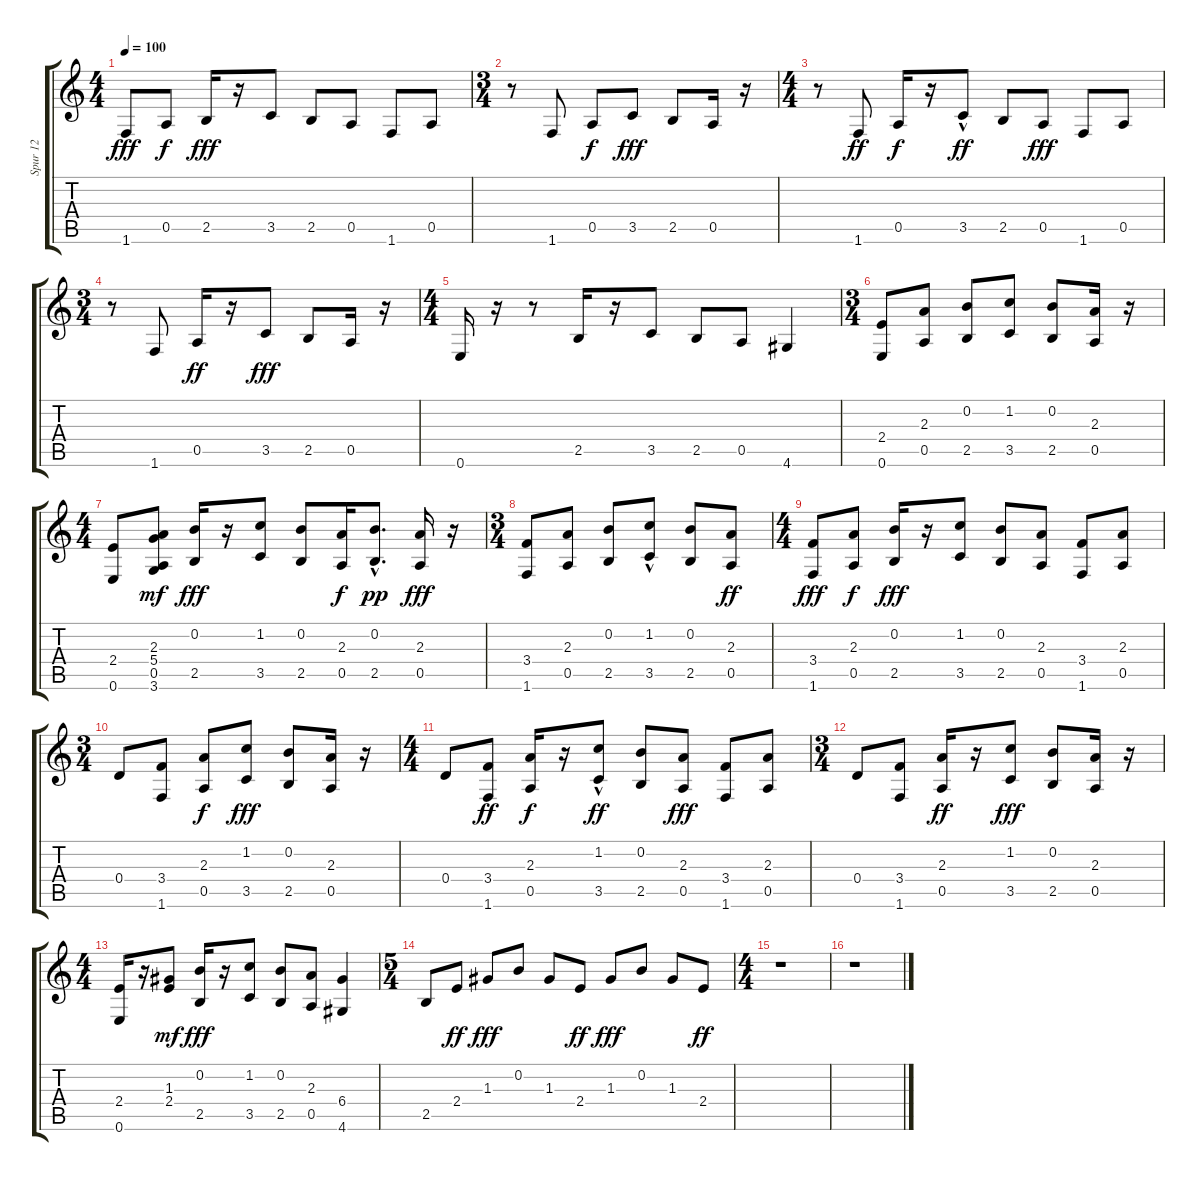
\track ("Spur 12" "Spur 12") {instrument electricguitarclean}
\staff {score tabs}
\tuning (E4 B3 G3 D3 A2 E2) {hide}
\ts (4 4)
\tempo 100
\clef g2
\ks c
1.6.8{dy fff} 0.5.8{dy f} 2.5.16{dy fff} r.16 3.5.8 2.5.8 0.5.8 1.6.8 0.5.8 |
\ts (3 4)
r.8 1.6.8 0.5.8{dy f} 3.5.8{dy fff} 2.5.8 0.5.16 r.16 |
\ts (4 4)
r.8 1.6.8{dy ff} 0.5.16{dy f} r.16 3.5{hac}.8{dy ff} 2.5.8 0.5.8{dy fff} 1.6.8 0.5.8 |
\ts (3 4)
r.8 1.6.8 0.5.16{dy ff} r.16 3.5.8{dy fff} 2.5.8 0.5.16 r.16 |
\ts (4 4)
0.6.16 r.16 r.8 2.5.16 r.16 3.5.8 2.5.8 0.5.8 4.6.4 |
\ts (3 4)
(2.4 0.6).8 (2.3 0.5).8 (0.2 2.5).8 (1.2 3.5).8 (0.2 2.5).8 (2.3 0.5).16 r.16 |
\ts (4 4)
(2.4 0.6).8 (2.3 5.4 0.5 3.6).8{dy mf} (0.2 2.5).16{dy fff} r.16 (1.2 3.5).8 (0.2 2.5).8 (2.3 0.5).16{dy f} (0.2{hac} 2.5{hac}).8{d dy pp} (2.3 0.5).16{dy fff} r.16 |
\ts (3 4)
(3.4 1.6).8 (2.3 0.5).8 (0.2 2.5).8 (1.2{hac} 3.5{hac}).8 (0.2 2.5).8 (2.3 0.5).8{dy ff} |
\ts (4 4)
(3.4 1.6).8{dy fff} (2.3 0.5).8{dy f} (0.2 2.5).16{dy fff} r.16 (1.2 3.5).8 (0.2 2.5).8 (2.3 0.5).8 (3.4 1.6).8 (2.3 0.5).8 |
\ts (3 4)
0.4.8 (3.4 1.6).8 (2.3 0.5).8{dy f} (1.2 3.5).8{dy fff} (0.2 2.5).8 (2.3 0.5).16 r.16 |
\ts (4 4)
0.4.8 (3.4 1.6).8{dy ff} (2.3 0.5).16{dy f} r.16 (1.2{hac} 3.5{hac}).8{dy ff} (0.2 2.5).8 (2.3 0.5).8{dy fff} (3.4 1.6).8 (2.3 0.5).8 |
\ts (3 4)
0.4.8 (3.4 1.6).8 (2.3 0.5).16{dy ff} r.16 (1.2 3.5).8{dy fff} (0.2 2.5).8 (2.3 0.5).16 r.16 |
\ts (4 4)
(2.4 0.6).16 r.16 (1.3 2.4).8{dy mf} (0.2 2.5).16{dy fff} r.16 (1.2 3.5).8 (0.2 2.5).8 (2.3 0.5).8 (6.4 4.6).4 |
\ts (5 4)
2.5.8 2.4.8{dy ff} 1.3.8{dy fff} 0.2.8 1.3.8 2.4.8{dy ff} 1.3.8{dy fff} 0.2.8 1.3.8 2.4.8{dy ff} |
\ts (4 4)
r.1 |
r.1
